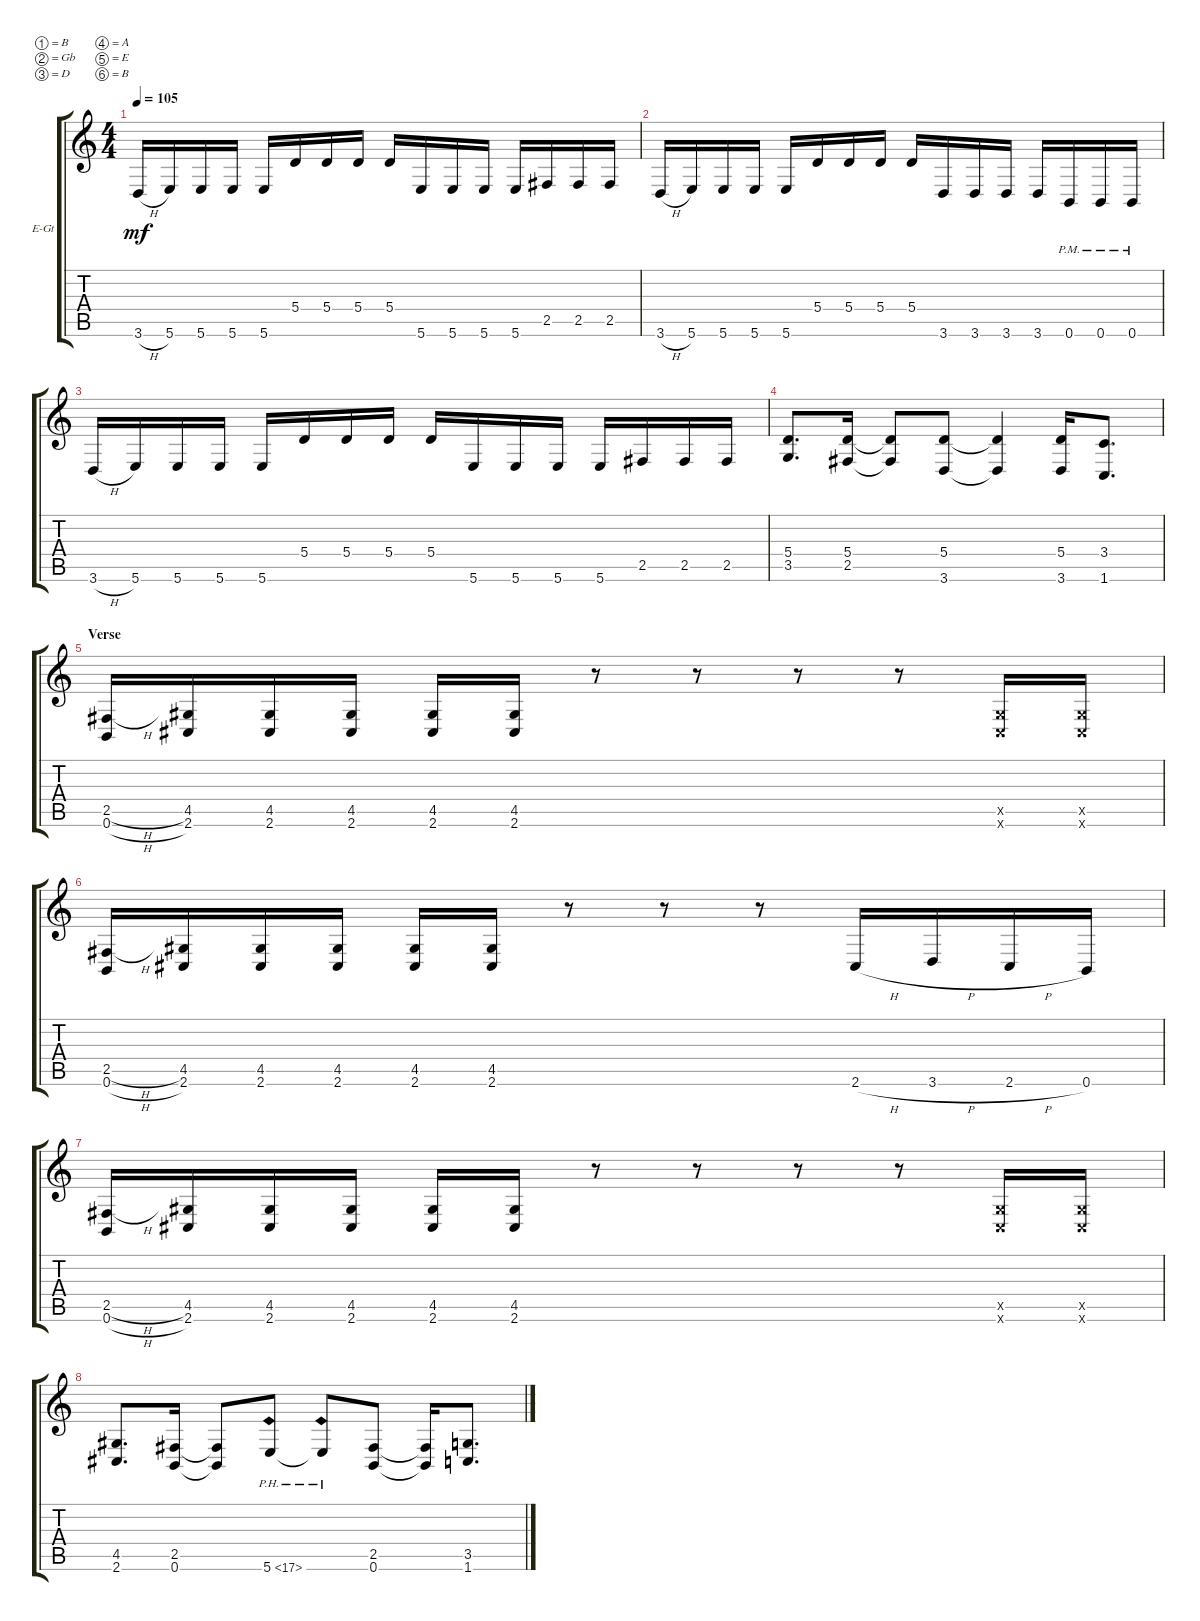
\bracketExtendMode groupsimilarinstruments
\firstSystemTrackNameOrientation horizontal
\otherSystemsTrackNameOrientation horizontal
\track ("Electric Guitar 2" "E-Gt") {instrument distortionguitar}
\staff {score tabs}
\tuning (B3 Gb3 D3 A2 E2 B1)
\ts (4 4)
\tempo 105
\clef g2
\ks c
3.6{h}.16{dy mf} 5.6.16 5.6.16 5.6.16 5.6.16 5.4.16 5.4.16 5.4.16 5.4.16 5.6.16 5.6.16 5.6.16 5.6.16 2.5.16 2.5.16 2.5.16 |
3.6{h}.16 5.6.16 5.6.16 5.6.16 5.6.16 5.4.16 5.4.16 5.4.16 5.4.16 3.6.16 3.6.16 3.6.16 3.6.16 0.6{pm}.16 0.6{pm}.16 0.6{pm}.16 |
3.6{h}.16 5.6.16 5.6.16 5.6.16 5.6.16 5.4.16 5.4.16 5.4.16 5.4.16 5.6.16 5.6.16 5.6.16 5.6.16 2.5.16 2.5.16 2.5.16 |
(3.5 5.4).8{d} (2.5 5.4).16 (2.5{t} 5.4{t}).8 (3.6 5.4).8 (3.6{t} 5.4{t}).4 (3.6 5.4).16 (1.6 3.4).8{d} |
\section ("" "Verse")
(0.6{h} 2.5{h}).16 (2.6 4.5).16 (4.5 2.6).16 (4.5 2.6).16 (4.5 2.6).16 (4.5 2.6).16 r.8 r.8 r.8 r.8 (2.6{x} 4.5{x}).16 (2.6{x} 4.5{x}).16 |
(0.6{h} 2.5{h}).16 (2.6 4.5).16 (4.5 2.6).16 (4.5 2.6).16 (4.5 2.6).16 (4.5 2.6).16 r.8 r.8 r.8 2.6{h}.16 3.6{h}.16 2.6{h}.16 0.6.16 |
(0.6{h} 2.5{h}).16 (2.6 4.5).16 (4.5 2.6).16 (4.5 2.6).16 (4.5 2.6).16 (4.5 2.6).16 r.8 r.8 r.8 r.8 (2.6{x} 4.5{x}).16 (2.6{x} 4.5{x}).16 |
(2.6 4.5).8{d} (0.6 2.5).16 (2.5{t} 0.6{t}).8 5.6{ph 12}.8 5.6{ph 12 t}.8 (0.6 2.5).8 (2.5{t} 0.6{t}).16 (1.6 3.5).8{d}
